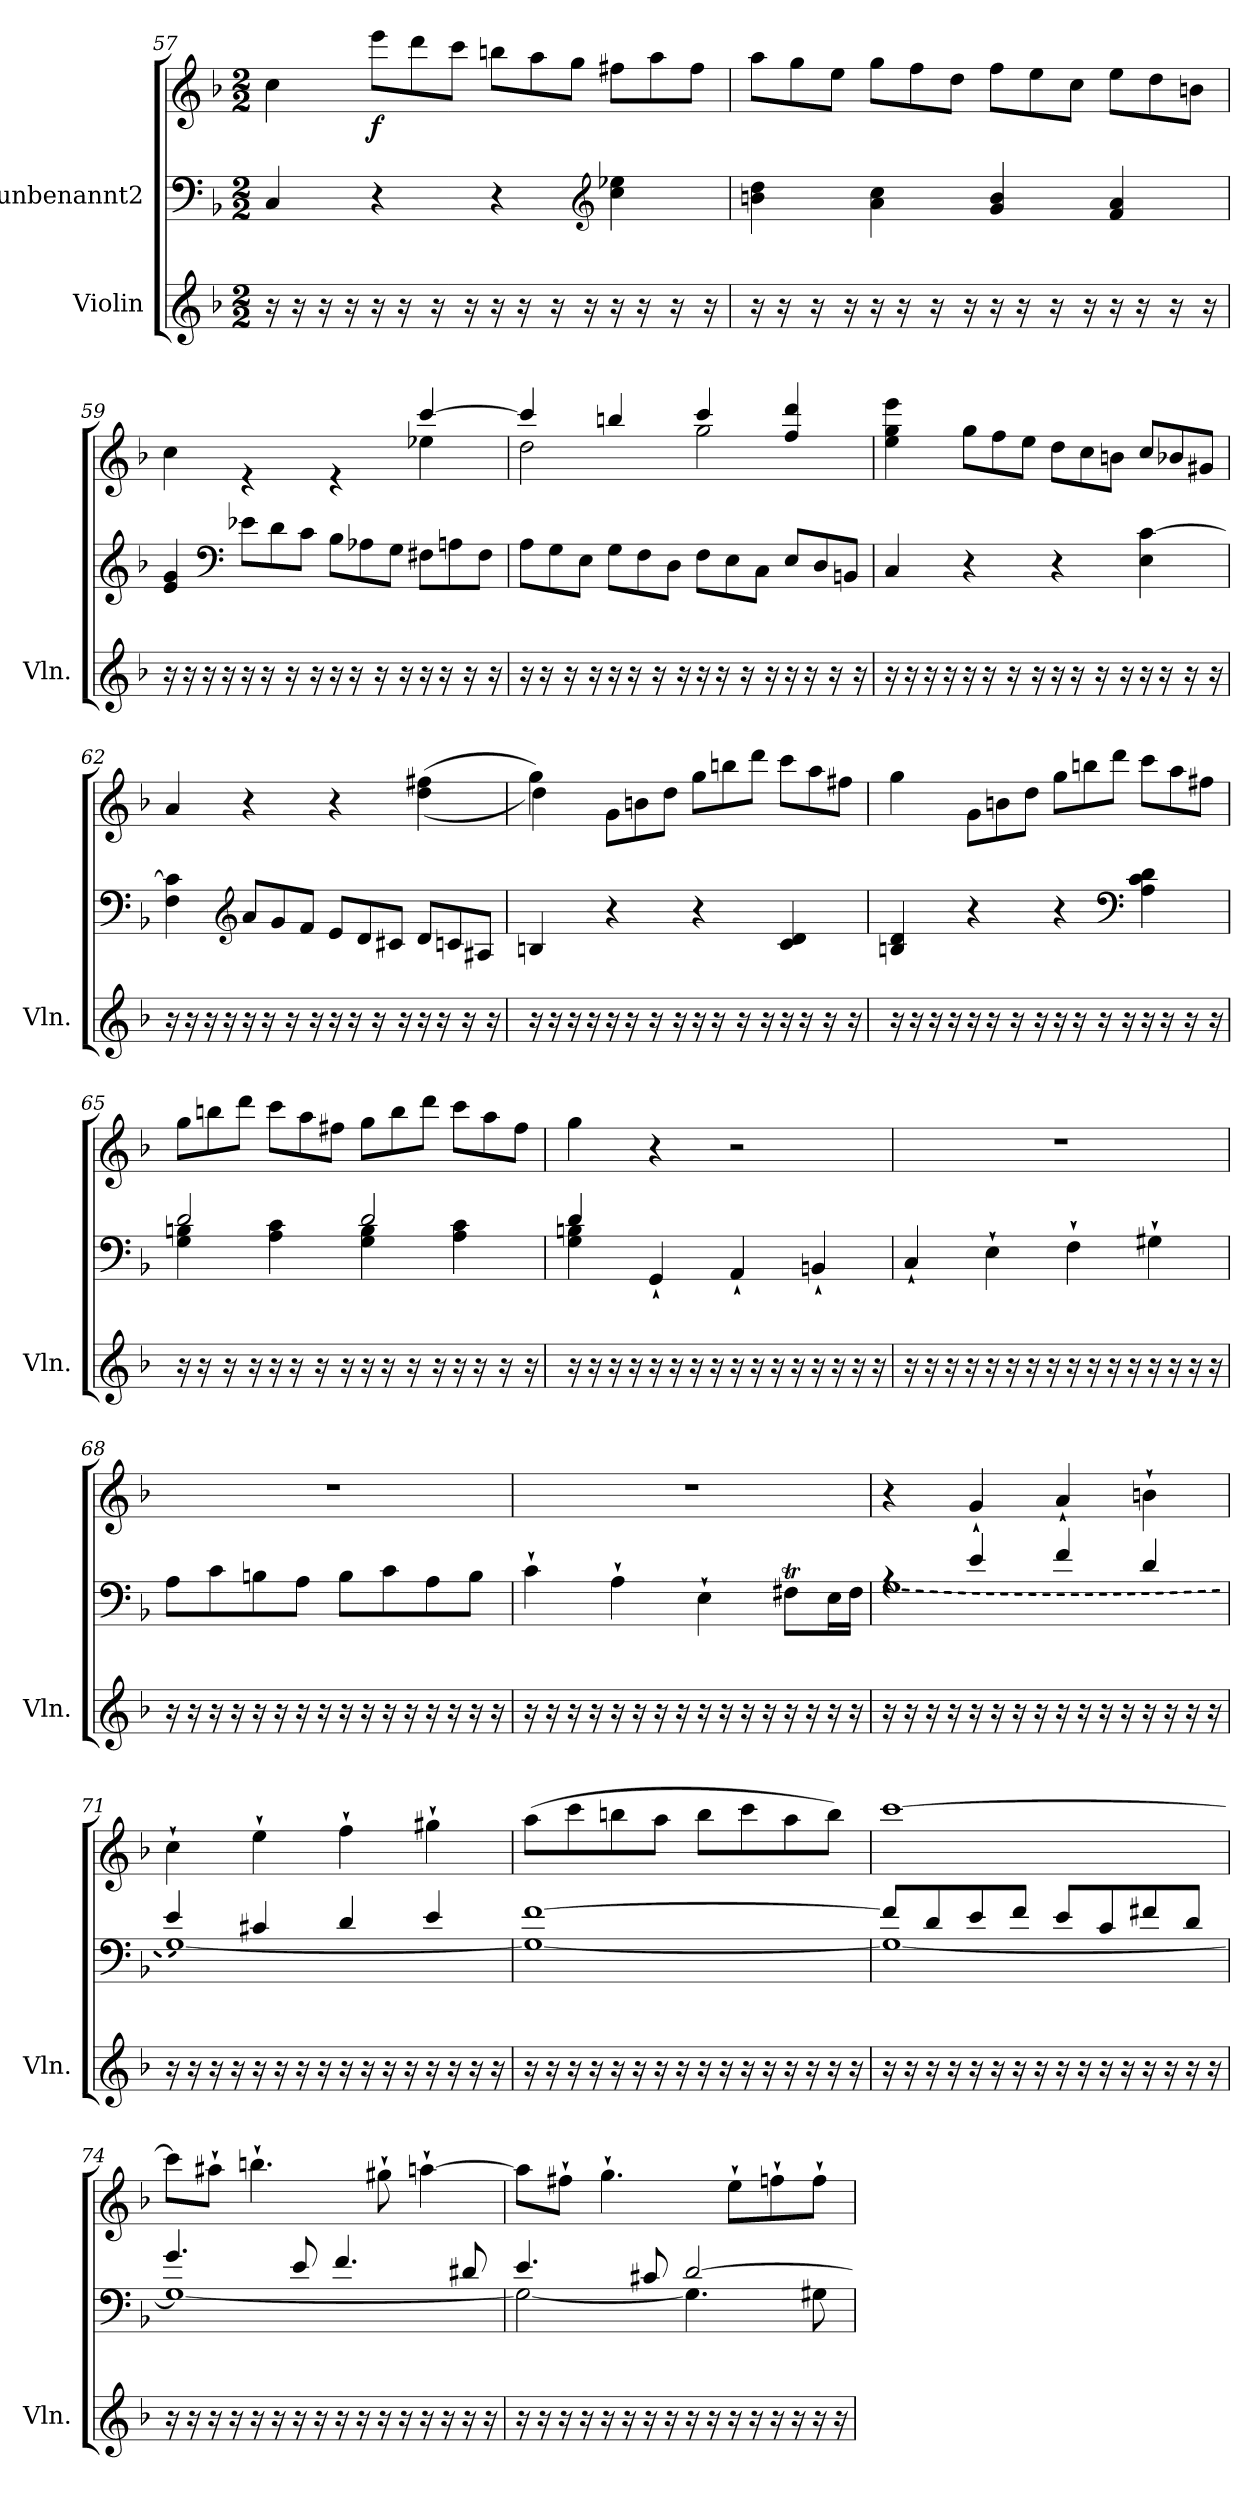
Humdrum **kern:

**kern	**kern	**kern	**dynam
*part2	*part1	*part1	*part1
*staff3	*staff2	*staff1	*staff1/2
*I"Violin	*I"unbenannt2	*	*
*I'Vln.	*	*	*
!!LO:LB:g=z
*clefG2	*clefF4	*clefG2	*
*k[b-]	*k[b-]	*k[b-]	*
*M2/2	*M2/2	*M2/2	*
=57	=57	=57	=57
16r	4C/	4cc\	.
16r	.	.	.
16r	.	.	.
16r	.	.	.
*	*	*Xtuplet	*
!	!	!	!LO:DY:b
16r	4r	12eee\L	f
16r	.	.	.
.	.	12ddd\	.
16r	.	.	.
.	.	12ccc\J	.
16r	.	.	.
16r	4r	12bbn\L	.
16r	.	.	.
.	.	12aa\	.
16r	.	.	.
.	.	12gg\J	.
16r	.	.	.
*	*clefG2	*	*
16r	4cc\ 4ee-X\	12ff#X\L	.
16r	.	.	.
.	.	12aa\	.
16r	.	.	.
.	.	12ff#\J	.
16r	.	.	.
=58	=58	=58	=58
16r	4bn\ 4dd\	12aa\L	.
16r	.	.	.
.	.	12gg\	.
16r	.	.	.
.	.	12ee\J	.
16r	.	.	.
16r	4a\ 4cc\	12gg\L	.
16r	.	.	.
.	.	12ff\	.
16r	.	.	.
.	.	12dd\J	.
16r	.	.	.
16r	4g/ 4b/	12ff\L	.
16r	.	.	.
.	.	12ee\	.
16r	.	.	.
.	.	12cc\J	.
16r	.	.	.
16r	4f/ 4a/	12ee\L	.
16r	.	.	.
.	.	12dd\	.
16r	.	.	.
.	.	12bn\J	.
16r	.	.	.
!!LO:LB:g=z
=59	=59	=59	=59
*	*	*^	*
16r	4e/ 4g/	4cc\	2.ryy	.
16r	.	.	.	.
16r	.	.	.	.
16r	.	.	.	.
*	*clefF4	*	*	*
*	*Xtuplet	*	*	*
16r	12e-X\L	4re	.	.
16r	.	.	.	.
.	12d\	.	.	.
16r	.	.	.	.
.	12c\J	.	.	.
16r	.	.	.	.
16r	12B-\L	4re	.	.
16r	.	.	.	.
.	12A-X\	.	.	.
16r	.	.	.	.
.	12G\J	.	.	.
16r	.	.	.	.
16r	12F#X\L	[4ccc/	4ee-X\	.
16r	.	.	.	.
.	12An\	.	.	.
16r	.	.	.	.
.	12F#\J	.	.	.
16r	.	.	.	.
=60	=60	=60	=60	=60
16r	12A\L	4ccc/]	2dd\	.
16r	.	.	.	.
.	12G\	.	.	.
16r	.	.	.	.
.	12E\J	.	.	.
16r	.	.	.	.
16r	12G\L	4bbn/	.	.
16r	.	.	.	.
.	12F\	.	.	.
16r	.	.	.	.
.	12D\J	.	.	.
16r	.	.	.	.
16r	12F\L	4ccc/	2gg\	.
16r	.	.	.	.
.	12E\	.	.	.
16r	.	.	.	.
.	12C\J	.	.	.
16r	.	.	.	.
16r	12E/L	4ff/ 4ddd/	.	.
16r	.	.	.	.
.	12D/	.	.	.
16r	.	.	.	.
.	12BBn/J	.	.	.
16r	.	.	.	.
*	*	*v	*v	*
!!LO:LB:g=z
=61	=61	=61	=61
16r	4C/	4ee\ 4gg\ 4eee\	.
16r	.	.	.
16r	.	.	.
16r	.	.	.
16r	4r	12gg\L	.
16r	.	.	.
.	.	12ff\	.
16r	.	.	.
.	.	12ee\J	.
16r	.	.	.
16r	4r	12dd\L	.
16r	.	.	.
.	.	12cc\	.
16r	.	.	.
.	.	12bn\J	.
16r	.	.	.
16r	4E\ [4c\	12cc/L	.
16r	.	.	.
.	.	12b-X/	.
16r	.	.	.
.	.	12g#X/J	.
16r	.	.	.
=62	=62	=62	=62
16r	4F\ 4c\]	4a/	.
16r	.	.	.
16r	.	.	.
16r	.	.	.
*	*clefG2	*	*
16r	12a/L	4r	.
16r	.	.	.
.	12g/	.	.
16r	.	.	.
.	12f/J	.	.
16r	.	.	.
16r	12e/L	4r	.
16r	.	.	.
.	12d/	.	.
16r	.	.	.
.	12c#X/J	.	.
16r	.	.	.
16r	12d/L	(>(<4dd\ 4ff#X\	.
16r	.	.	.
.	12cn/	.	.
16r	.	.	.
.	12A#X/J	.	.
16r	.	.	.
!!LO:PB:g=z
=63	=63	=63	=63
*	*	*^	*
16r	4Bn/	4gg\))	4dd\	.
16r	.	.	.	.
16r	.	.	.	.
16r	.	.	.	.
16r	4r	12g\L	2.ryy	.
16r	.	.	.	.
.	.	12bn\	.	.
16r	.	.	.	.
.	.	12dd\J	.	.
16r	.	.	.	.
16r	4r	12gg\L	.	.
16r	.	.	.	.
.	.	12bbn\	.	.
16r	.	.	.	.
.	.	12ddd\J	.	.
16r	.	.	.	.
16r	4c/ 4d/	12ccc\L	.	.
16r	.	.	.	.
.	.	12aa\	.	.
16r	.	.	.	.
.	.	12ff#X\J	.	.
16r	.	.	.	.
*	*	*v	*v	*
=64	=64	=64	=64
16r	4Bn/ 4d/	4gg\	.
16r	.	.	.
16r	.	.	.
16r	.	.	.
16r	4r	12g\L	.
16r	.	.	.
.	.	12bn\	.
16r	.	.	.
.	.	12dd\J	.
16r	.	.	.
16r	4r	12gg\L	.
16r	.	.	.
.	.	12bbn\	.
16r	.	.	.
.	.	12ddd\J	.
16r	.	.	.
*	*clefF4	*	*
16r	4A\ 4c\ 4d\	12ccc\L	.
16r	.	.	.
.	.	12aa\	.
16r	.	.	.
.	.	12ff#X\J	.
16r	.	.	.
!!LO:LB:g=z
=65	=65	=65	=65
*	*^	*	*
16r	2d/	4G\ 4Bn\	12gg\L	.
16r	.	.	.	.
.	.	.	12bbn\	.
16r	.	.	.	.
.	.	.	12ddd\J	.
16r	.	.	.	.
16r	.	4A\ 4c\	12ccc\L	.
16r	.	.	.	.
.	.	.	12aa\	.
16r	.	.	.	.
.	.	.	12ff#X\J	.
16r	.	.	.	.
16r	2d/	4G\ 4B\	12gg\L	.
16r	.	.	.	.
.	.	.	12bb\	.
16r	.	.	.	.
.	.	.	12ddd\J	.
16r	.	.	.	.
16r	.	4A\ 4c\	12ccc\L	.
16r	.	.	.	.
.	.	.	12aa\	.
16r	.	.	.	.
.	.	.	12ff#\J	.
16r	.	.	.	.
=66	=66	=66	=66	=66
16r	4d/	4G\ 4Bn\	4gg\	.
16r	.	.	.	.
16r	.	.	.	.
16r	.	.	.	.
16r	4GG`/	2.ryy	4r	.
16r	.	.	.	.
16r	.	.	.	.
16r	.	.	.	.
16r	4AA`/	.	2r	.
16r	.	.	.	.
16r	.	.	.	.
16r	.	.	.	.
16r	4BBn`/	.	.	.
16r	.	.	.	.
16r	.	.	.	.
16r	.	.	.	.
*	*v	*v	*	*
=67	=67	=67	=67
16r	4C`/	1r	.
16r	.	.	.
16r	.	.	.
16r	.	.	.
16r	4E`\	.	.
16r	.	.	.
16r	.	.	.
16r	.	.	.
16r	4F`\	.	.
16r	.	.	.
16r	.	.	.
16r	.	.	.
16r	4G#X`\	.	.
16r	.	.	.
16r	.	.	.
16r	.	.	.
!!LO:LB:g=z
=68	=68	=68	=68
16r	8A\L	1r	.
16r	.	.	.
16r	8c\	.	.
16r	.	.	.
16r	8Bn\	.	.
16r	.	.	.
16r	8A\J	.	.
16r	.	.	.
16r	8B\L	.	.
16r	.	.	.
16r	8c\	.	.
16r	.	.	.
16r	8A\	.	.
16r	.	.	.
16r	8B\J	.	.
16r	.	.	.
=69	=69	=69	=69
16r	4c`\	1r	.
16r	.	.	.
16r	.	.	.
16r	.	.	.
16r	4A`\	.	.
16r	.	.	.
16r	.	.	.
16r	.	.	.
16r	4E`\	.	.
16r	.	.	.
16r	.	.	.
16r	.	.	.
16r	8F#Xt\L	.	.
16r	.	.	.
16r	16E\L	.	.
16r	16F#\JJ	.	.
=70	=70	=70	=70
*	*^	*	*
!	!	!LO:T:dash	!	!
16r	4rA	[1G	4r	.
16r	.	.	.	.
16r	.	.	.	.
16r	.	.	.	.
16r	4e/	.	4g`/	.
16r	.	.	.	.
16r	.	.	.	.
16r	.	.	.	.
16r	4f/	.	4a`/	.
16r	.	.	.	.
16r	.	.	.	.
16r	.	.	.	.
16r	4d/	.	4bn`\	.
16r	.	.	.	.
16r	.	.	.	.
16r	.	.	.	.
!!LO:LB:g=z
=71	=71	=71	=71	=71
16r	4e/	1G_	4cc`\	.
16r	.	.	.	.
16r	.	.	.	.
16r	.	.	.	.
16r	4c#X/	.	4ee`\	.
16r	.	.	.	.
16r	.	.	.	.
16r	.	.	.	.
16r	4d/	.	4ff`\	.
16r	.	.	.	.
16r	.	.	.	.
16r	.	.	.	.
16r	4e/	.	4gg#X`\	.
16r	.	.	.	.
16r	.	.	.	.
16r	.	.	.	.
=72	=72	=72	=72	=72
16r	[1f	1G_	(>8aa\L	.
16r	.	.	.	.
16r	.	.	8ccc\	.
16r	.	.	.	.
16r	.	.	8bbn\	.
16r	.	.	.	.
16r	.	.	8aa\J	.
16r	.	.	.	.
16r	.	.	8bb\L	.
16r	.	.	.	.
16r	.	.	8ccc\	.
16r	.	.	.	.
16r	.	.	8aa\	.
16r	.	.	.	.
16r	.	.	8bb\J)	.
16r	.	.	.	.
=73	=73	=73	=73	=73
16r	8f/L]	1G_	[1ccc	.
16r	.	.	.	.
16r	8d/	.	.	.
16r	.	.	.	.
16r	8e/	.	.	.
16r	.	.	.	.
16r	8f/J	.	.	.
16r	.	.	.	.
16r	8e/L	.	.	.
16r	.	.	.	.
16r	8c/	.	.	.
16r	.	.	.	.
16r	8f#X/	.	.	.
16r	.	.	.	.
16r	8d/J	.	.	.
16r	.	.	.	.
!!LO:PB:g=z
=74	=74	=74	=74	=74
16r	4.g/	1G_	8ccc\L]	.
16r	.	.	.	.
16r	.	.	8aa#X`\J	.
16r	.	.	.	.
16r	.	.	4.bbn`\	.
16r	.	.	.	.
16r	8e/	.	.	.
16r	.	.	.	.
16r	4.f/	.	.	.
16r	.	.	.	.
16r	.	.	8gg#X`\	.
16r	.	.	.	.
16r	.	.	[4aan`\	.
16r	.	.	.	.
16r	8d#X/	.	.	.
16r	.	.	.	.
=75	=75	=75	=75	=75
16r	4.e/	2G\_	8aa\L]	.
16r	.	.	.	.
16r	.	.	8ff#X`\J	.
16r	.	.	.	.
16r	.	.	4.gg`\	.
16r	.	.	.	.
16r	8c#X/	.	.	.
16r	.	.	.	.
16r	[2d/	4.G\]	.	.
16r	.	.	.	.
16r	.	.	8ee`\L	.
16r	.	.	.	.
16r	.	.	8ffn`\	.
16r	.	.	.	.
16r	.	8G#X\	8ff`\J	.
16r	.	.	.	.
*	*v	*v	*	*
=	=	=	=
*-	*-	*-	*-
